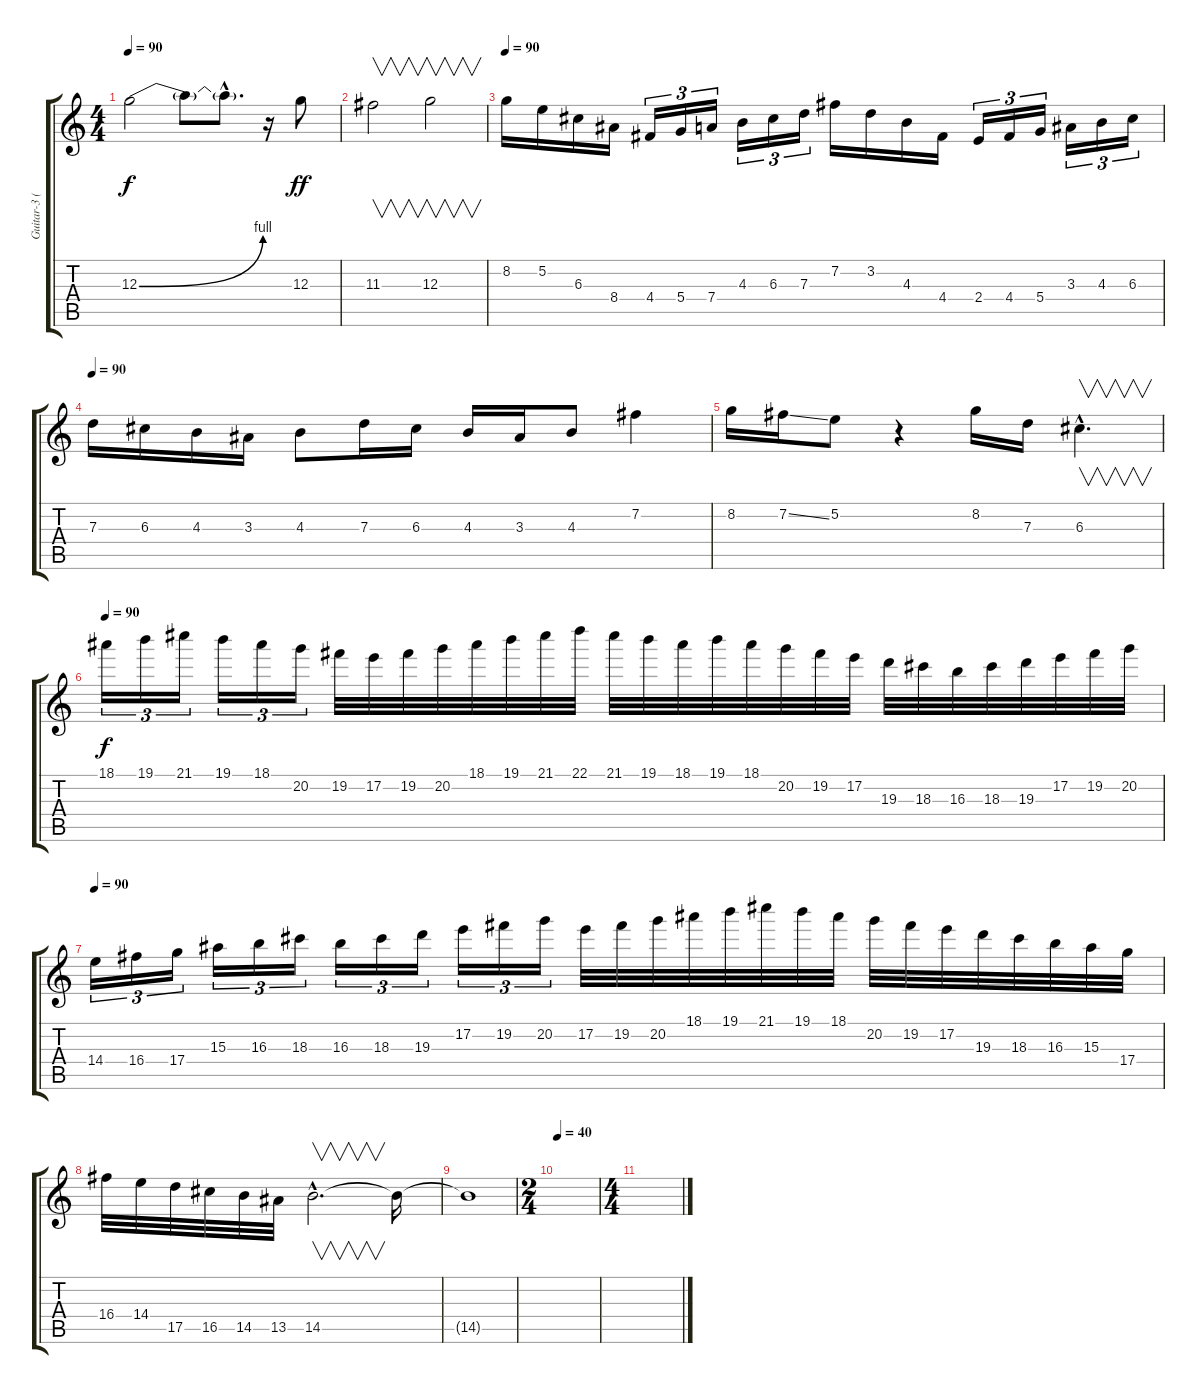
\track ("Guitar-3 (Solo-2)" "Guitar-3 (") {instrument overdrivenguitar}
\staff {score tabs}
\tuning (E4 B3 G3 D3 A2 E2) {hide}
\ts (4 4)
\tempo 90
\clef g2
\ks c
12.3{be (bend 0 0 60 4)}.2{dy f volume 15} 12.3{t}.8 12.3{hac t}.8{d} r.16 12.3.8{dy ff} |
11.3.2{v} 12.3.2{v} |
\tempo 90
8.2.16 5.2.16 6.3.16 8.4.16 4.4.16{tu (3 2)} 5.4.16{tu (3 2)} 7.4.16{tu (3 2)} 4.3.16{tu (3 2)} 6.3.16{tu (3 2)} 7.3.16{tu (3 2)} 7.2.16 3.2.16 4.3.16 4.4.16 2.4.16{tu (3 2)} 4.4.16{tu (3 2)} 5.4.16{tu (3 2)} 3.3.16{tu (3 2)} 4.3.16{tu (3 2)} 6.3.16{tu (3 2)} |
\tempo 90
7.3.16 6.3.16 4.3.16 3.3.16 4.3.8 7.3.16 6.3.16 4.3.16 3.3.16 4.3.8 7.2.4 |
8.2.16 7.2{ss}.16 5.2.8 r.4 8.2.16 7.3.16 6.3{hac}.4{v d} |
\tempo 90
18.1.16{tu (3 2) dy f volume 16} 19.1.16{tu (3 2)} 21.1.16{tu (3 2)} 19.1.16{tu (3 2)} 18.1.16{tu (3 2)} 20.2.16{tu (3 2)} 19.2.32 17.2.32 19.2.32 20.2.32 18.1.32 19.1.32 21.1.32 22.1.32 21.1.32 19.1.32 18.1.32 19.1.32 18.1.32 20.2.32 19.2.32 17.2.32 19.3.32 18.3.32 16.3.32 18.3.32 19.3.32 17.2.32 19.2.32 20.2.32 |
\tempo 90
14.4.16{tu (3 2)} 16.4.16{tu (3 2)} 17.4.16{tu (3 2)} 15.3.16{tu (3 2)} 16.3.16{tu (3 2)} 18.3.16{tu (3 2)} 16.3.16{tu (3 2)} 18.3.16{tu (3 2)} 19.3.16{tu (3 2)} 17.2.16{tu (3 2)} 19.2.16{tu (3 2)} 20.2.16{tu (3 2)} 17.2.32 19.2.32 20.2.32 18.1.32 19.1.32 21.1.32 19.1.32 18.1.32 20.2.32 19.2.32 17.2.32 19.3.32 18.3.32 16.3.32 15.3.32 17.4.32 |
16.4.32 14.4.32 17.5.32 16.5.32 14.5.32 13.5.32 14.5{hac}.2{v d} 14.5{t}.16 |
14.5{t}.1 |
\ts (2 4)
\tempo 40
|
\ts (4 4)
